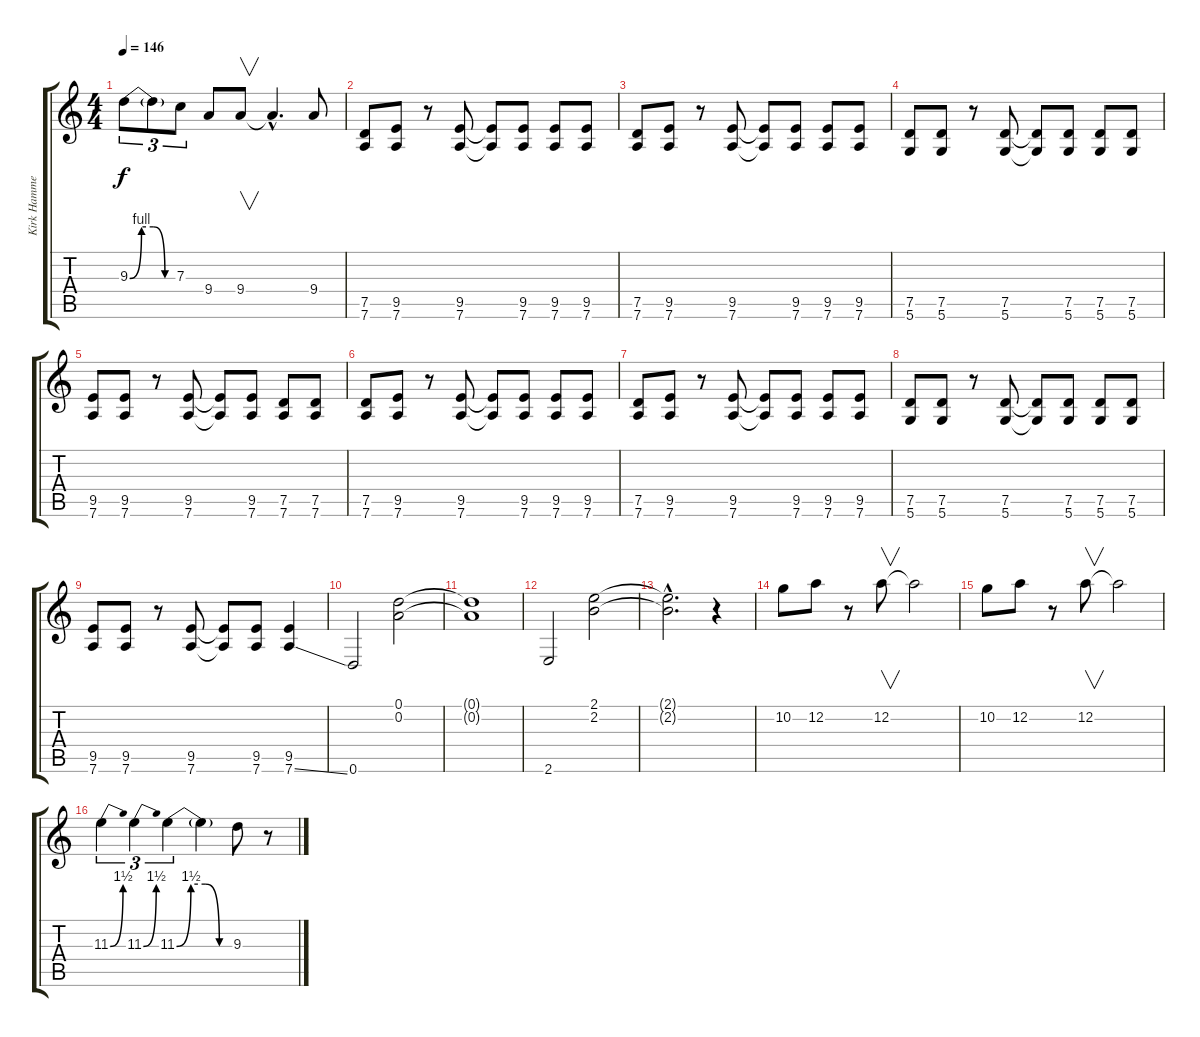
\track ("Kirk Hammett" "Kirk Hamme") {instrument distortionguitar}
\staff {score tabs}
\tuning (D4 A3 F3 C3 G2 D2) {hide}
\ts (4 4)
\tempo 146
\clef g2
\ks c
9.3{be (custom 0 0 15 4 30 4 45 0 60 0)}.8{tu (3 2) dy f} 9.3{t}.8{tu (3 2)} 7.3.8{tu (3 2)} 9.4.8 9.4.8{v} 9.4{hac t}.4{d} 9.4.8 |
(7.5 7.6).8 (9.5 7.6).8 r.8 (9.5 7.6).8 (9.5{t} 7.6{t}).8 (9.5 7.6).8 (9.5 7.6).8 (9.5 7.6).8 |
(7.5 7.6).8 (9.5 7.6).8 r.8 (9.5 7.6).8 (9.5{t} 7.6{t}).8 (9.5 7.6).8 (9.5 7.6).8 (9.5 7.6).8 |
(7.5 5.6).8 (7.5 5.6).8 r.8 (7.5 5.6).8 (7.5{t} 5.6{t}).8 (7.5 5.6).8 (7.5 5.6).8 (7.5 5.6).8 |
(9.5 7.6).8 (9.5 7.6).8 r.8 (9.5 7.6).8 (9.5{t} 7.6{t}).8 (9.5 7.6).8 (7.5 7.6).8 (7.5 7.6).8 |
(7.5 7.6).8 (9.5 7.6).8 r.8 (9.5 7.6).8 (9.5{t} 7.6{t}).8 (9.5 7.6).8 (9.5 7.6).8 (9.5 7.6).8 |
(7.5 7.6).8 (9.5 7.6).8 r.8 (9.5 7.6).8 (9.5{t} 7.6{t}).8 (9.5 7.6).8 (9.5 7.6).8 (9.5 7.6).8 |
(7.5 5.6).8 (7.5 5.6).8 r.8 (7.5 5.6).8 (7.5{t} 5.6{t}).8 (7.5 5.6).8 (7.5 5.6).8 (7.5 5.6).8 |
(9.5 7.6).8 (9.5 7.6).8 r.8 (9.5 7.6).8 (9.5{t} 7.6{t}).8 (9.5 7.6).8 (9.5 7.6{ss}).4 |
0.6.2 (0.1 0.2).2 |
(0.1{t} 0.2{t}).1 |
2.6.2 (2.1 2.2).2 |
(2.1{hac t} 2.2{hac t}).2{d} r.4 |
10.2.8 12.2.8 r.8 12.2.8{v} 12.2{t}.2 |
10.2.8 12.2.8 r.8 12.2.8{v} 12.2{t}.2 |
11.3{be (bend 0 0 60 6)}.4{tu (3 2)} 11.3{be (bend 0 0 60 6)}.4{tu (3 2)} 11.3{be (custom 0 0 15 6 30 6 45 0 60 0)}.4{tu (3 2)} 11.3{t}.4 9.3.8 r.8
